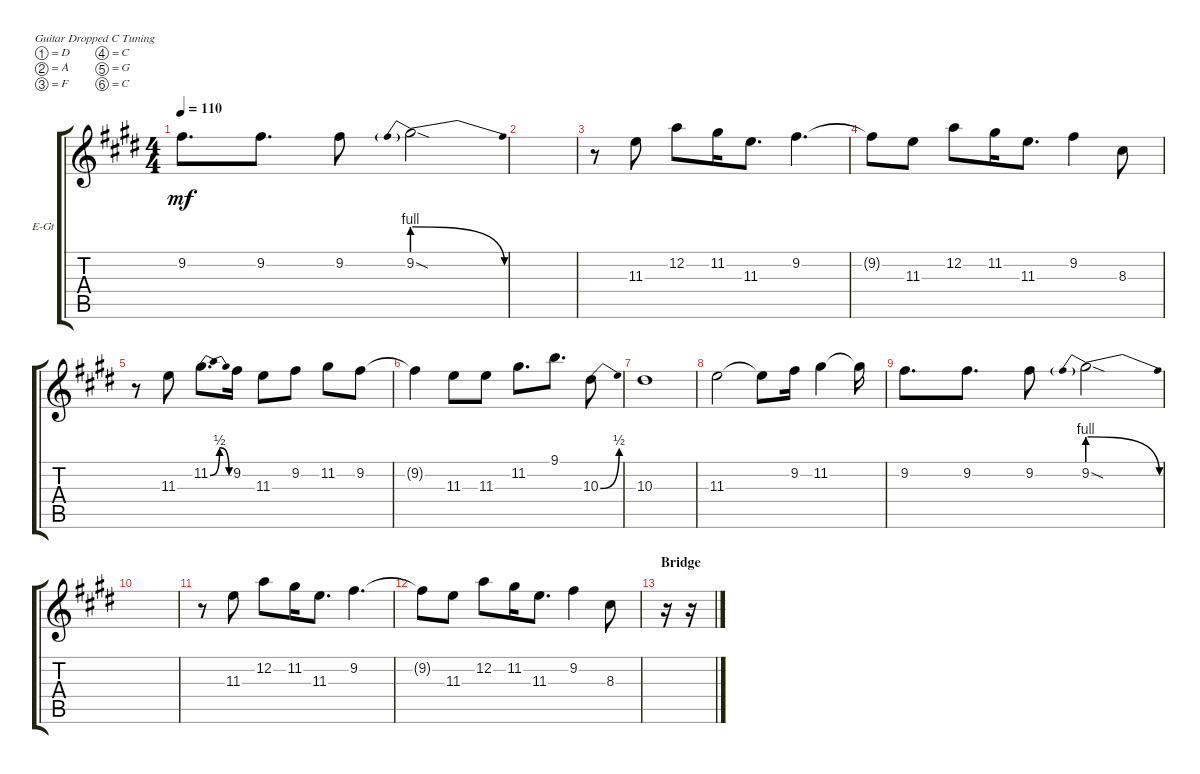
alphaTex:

\bracketExtendMode groupsimilarinstruments
\firstSystemTrackNameOrientation horizontal
\otherSystemsTrackNameOrientation horizontal
\track ("Lead Guitar 2" "E-Gt") {instrument overdrivenguitar}
\staff {score tabs}
\tuning (D4 A3 F3 C3 G2 C2)
\ts (4 4)
\tempo 110
\clef g2
\scale
0.333333
\ks c#minor
9.2.8{d dy mf} 9.2.8{d} 9.2.8 9.2{be (prebendrelease 0 4 59.4 0) sod}.2 |
\scale
0.333333 |
\scale
0.333333 r.8 11.3.8 12.2.8 11.2.16 11.3.8{d} 9.2.4{d} |
\scale
0.333333 9.2{t}.8 11.3.8 12.2.8 11.2.16 11.3.8{d} 9.2.4 8.3.8 |
\scale
0.333333 r.8 11.3.8 11.2{be (bendrelease 0 0 10.2 2 29.4 2 49.8 0)}.8{d} 9.2.16 11.3.8 9.2.8 11.2.8 9.2.8 |
\scale
0.333333 9.2{t}.4 11.3.8 11.3.8 11.2.8{d} 9.1.8{d} 10.3{be (bend 0 0 15 2)}.8 |
\scale
0.333333 10.3.1 |
\scale
0.333333 11.3.2 11.3{t}.8 9.2.16 11.2.4 11.2{t}.16 |
\scale
0.333333 9.2.8{d} 9.2.8{d} 9.2.8 9.2{be (prebendrelease 0 4 59.4 0) sod}.2 |
\scale
0.333333 |
\scale
0.333333 r.8 11.3.8 12.2.8 11.2.16 11.3.8{d} 9.2.4{d} |
\scale
0.333333 9.2{t}.8 11.3.8 12.2.8 11.2.16 11.3.8{d} 9.2.4 8.3.8 |
\section ("" "Bridge")
\scale
0.333333 r.16 r.16 |
\scale
0.333333 |
\scale
0.333333 |
\scale
0.333333
